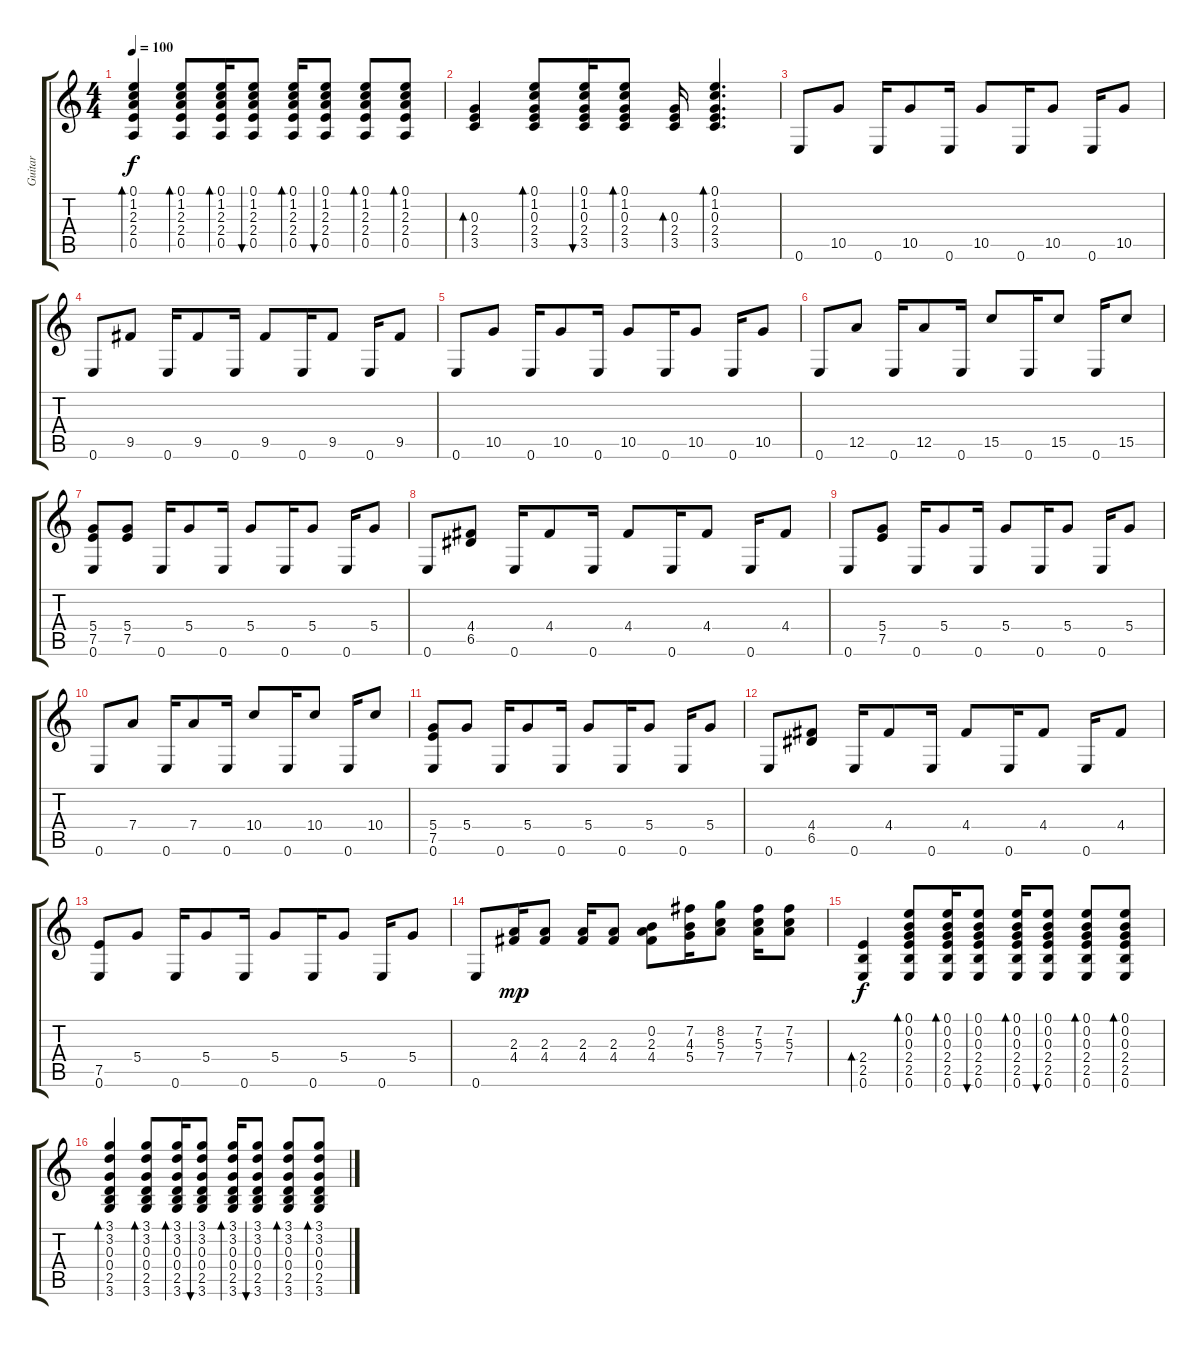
\track ("Guitar" "Guitar") {instrument acousticguitarsteel}
\staff {score tabs}
\tuning (E4 B3 G3 D3 A2 E2) {hide}
\ts (4 4)
\tempo 100
\clef g2
\ks c
(0.1 1.2 2.3 2.4 0.5).4{bd 60 dy f} (0.1 1.2 2.3 2.4 0.5).8{bd 60} (0.1 1.2 2.3 2.4 0.5).16{bd 60} (0.1 1.2 2.3 2.4 0.5).8{bu 60} (0.1 1.2 2.3 2.4 0.5).16{bd 60} (0.1 1.2 2.3 2.4 0.5).8{bu 60} (0.1 1.2 2.3 2.4 0.5).8{bd 60} (0.1 1.2 2.3 2.4 0.5).8{bd 60} |
(0.3 2.4 3.5).4{bd 60} (0.1 1.2 0.3 2.4 3.5).8{bd 60} (0.1 1.2 0.3 2.4 3.5).16{bu 60} (0.1 1.2 0.3 2.4 3.5).8{bd 60} (0.3 2.4 3.5).16{bd 60} (0.1 1.2 0.3 2.4 3.5).4{d bd 60} |
0.6.8 10.5.8 0.6.16 10.5.8 0.6.16 10.5.8 0.6.16 10.5.8 0.6.16 10.5.8 |
0.6.8 9.5.8 0.6.16 9.5.8 0.6.16 9.5.8 0.6.16 9.5.8 0.6.16 9.5.8 |
0.6.8 10.5.8 0.6.16 10.5.8 0.6.16 10.5.8 0.6.16 10.5.8 0.6.16 10.5.8 |
0.6.8 12.5.8 0.6.16 12.5.8 0.6.16 15.5.8 0.6.16 15.5.8 0.6.16 15.5.8 |
(5.4 7.5 0.6).8 (5.4 7.5).8 0.6.16 5.4.8 0.6.16 5.4.8 0.6.16 5.4.8 0.6.16 5.4.8 |
0.6.8 (4.4 6.5).8 0.6.16 4.4.8 0.6.16 4.4.8 0.6.16 4.4.8 0.6.16 4.4.8 |
0.6.8 (5.4 7.5).8 0.6.16 5.4.8 0.6.16 5.4.8 0.6.16 5.4.8 0.6.16 5.4.8 |
0.6.8 7.4.8 0.6.16 7.4.8 0.6.16 10.4.8 0.6.16 10.4.8 0.6.16 10.4.8 |
(5.4 7.5 0.6).8 5.4.8 0.6.16 5.4.8 0.6.16 5.4.8 0.6.16 5.4.8 0.6.16 5.4.8 |
0.6.8 (4.4 6.5).8 0.6.16 4.4.8 0.6.16 4.4.8 0.6.16 4.4.8 0.6.16 4.4.8 |
(7.5 0.6).8 5.4.8 0.6.16 5.4.8 0.6.16 5.4.8 0.6.16 5.4.8 0.6.16 5.4.8 |
0.6.8 (2.3 4.4).16{dy mp} (2.3 4.4).8 (2.3 4.4).16 (2.3 4.4).8 (0.2 2.3 4.4).8 (7.2 4.3 5.4).16 (8.2 5.3 7.4).8 (7.2 5.3 7.4).16 (7.2 5.3 7.4).8 |
(2.4 2.5 0.6).4{bd 60 dy f} (0.1 0.2 0.3 2.4 2.5 0.6).8{bd 60} (0.1 0.2 0.3 2.4 2.5 0.6).16{bd 60} (0.1 0.2 0.3 2.4 2.5 0.6).8{bu 60} (0.1 0.2 0.3 2.4 2.5 0.6).16{bd 60} (0.1 0.2 0.3 2.4 2.5 0.6).8{bu 60} (0.1 0.2 0.3 2.4 2.5 0.6).8{bd 60} (0.1 0.2 0.3 2.4 2.5 0.6).8{bd 60} |
(3.1 3.2 0.3 0.4 2.5 3.6).4{bd 60} (3.1 3.2 0.3 0.4 2.5 3.6).8{bd 60} (3.1 3.2 0.3 0.4 2.5 3.6).16{bd 60} (3.1 3.2 0.3 0.4 2.5 3.6).8{bu 60} (3.1 3.2 0.3 0.4 2.5 3.6).16{bd 60} (3.1 3.2 0.3 0.4 2.5 3.6).8{bu 60} (3.1 3.2 0.3 0.4 2.5 3.6).8{bd 60} (3.1 3.2 0.3 0.4 2.5 3.6).8{bd 60}
